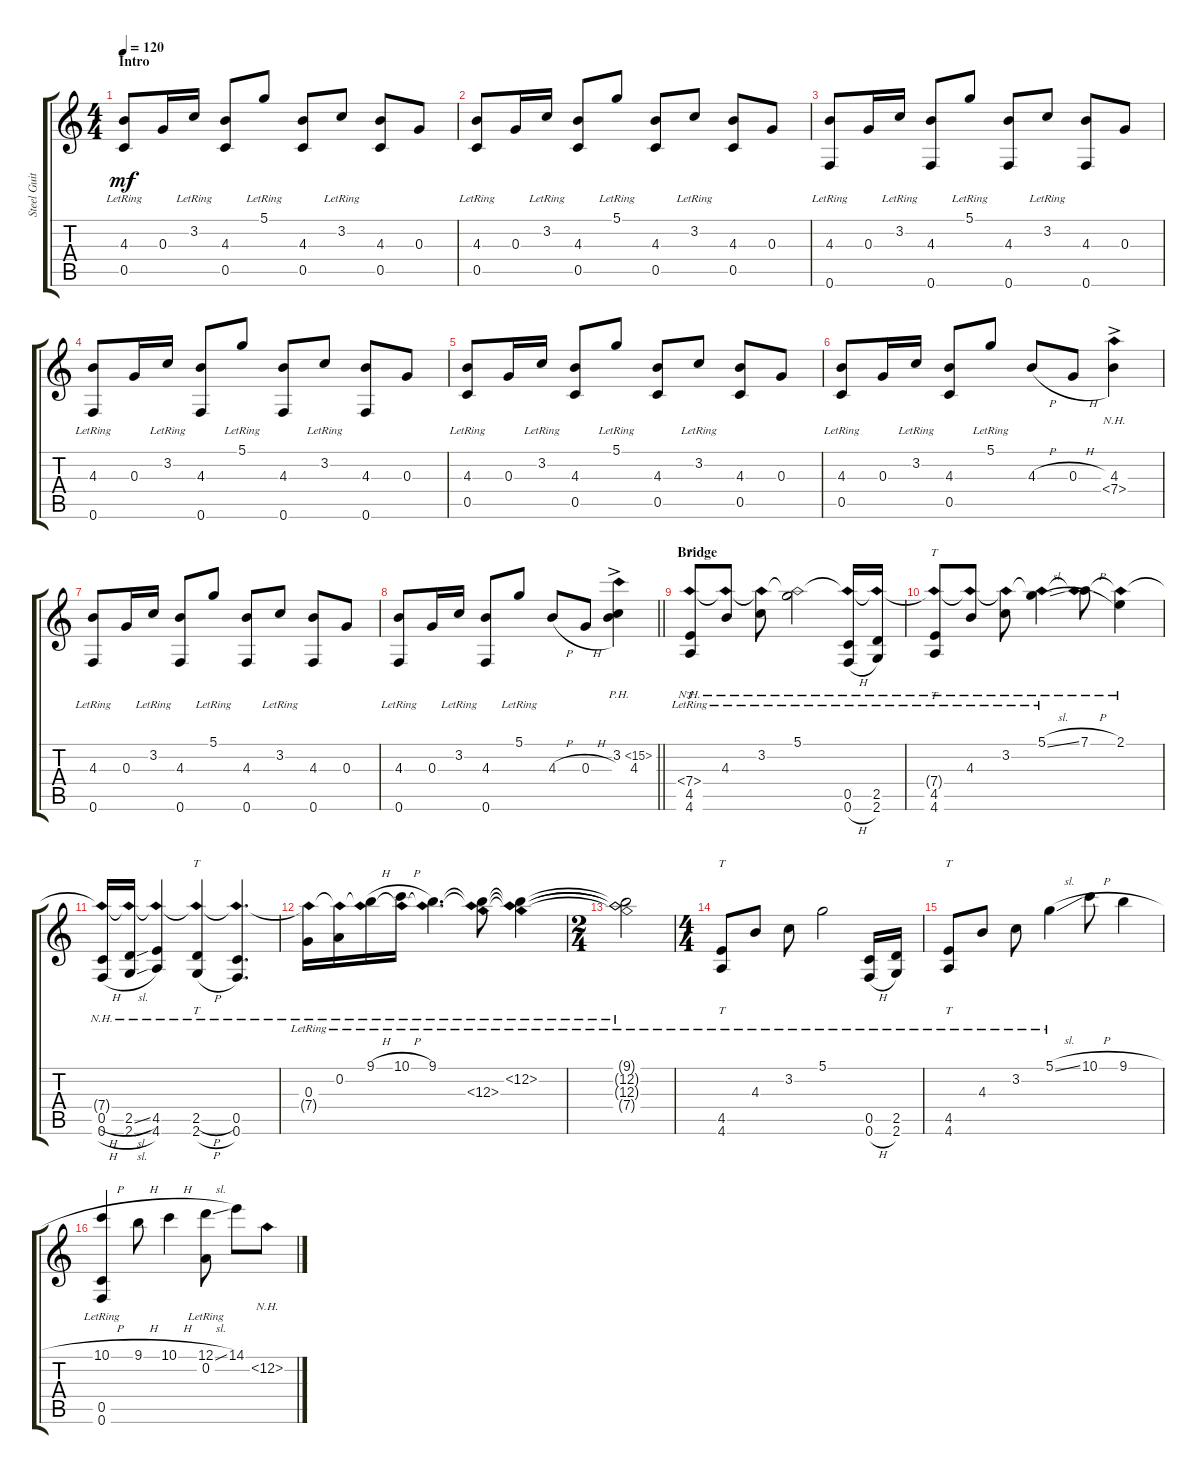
\track ("Steel Guitar" "Steel Guit") {instrument acousticguitarsteel}
\staff {score tabs}
\tuning (D4 A3 G3 D3 C3 F2) {hide}
\ts (4 4)
\section ("" "Intro")
\tempo 120
\clef g2
\ks c
(4.3 0.5{lr}).8{dy mf instrument acousticguitarsteel} 0.3.16 3.2{lr}.16 (4.3 0.5).8 5.1{lr}.8 (4.3 0.5).8 3.2{lr}.8 (4.3 0.5).8 0.3.8 |
(4.3 0.5{lr}).8 0.3.16 3.2{lr}.16 (4.3 0.5).8 5.1{lr}.8 (4.3 0.5).8 3.2{lr}.8 (4.3 0.5).8 0.3.8 |
(4.3 0.6{lr}).8 0.3.16 3.2{lr}.16 (4.3 0.6).8 5.1{lr}.8 (4.3 0.6).8 3.2{lr}.8 (4.3 0.6).8 0.3.8 |
(4.3 0.6{lr}).8 0.3.16 3.2{lr}.16 (4.3 0.6).8 5.1{lr}.8 (4.3 0.6).8 3.2{lr}.8 (4.3 0.6).8 0.3.8 |
(4.3 0.5{lr}).8 0.3.16 3.2{lr}.16 (4.3 0.5).8 5.1{lr}.8 (4.3 0.5).8 3.2{lr}.8 (4.3 0.5).8 0.3.8 |
(4.3 0.5{lr}).8 0.3.16 3.2{lr}.16 (4.3 0.5).8 5.1{lr}.8 4.3{h}.8 0.3{h}.8 (4.3 7.4{nh ac}).4 |
(4.3 0.6{lr}).8 0.3.16 3.2{lr}.16 (4.3 0.6).8 5.1{lr}.8 (4.3 0.6).8 3.2{lr}.8 (4.3 0.6).8 0.3.8 |
\barLineRight lightlight
(4.3 0.6{lr}).8 0.3.16 3.2{lr}.16 (4.3 0.6).8 5.1{lr}.8 4.3{h}.8 0.3{h}.8 (3.2{ph 12 ac} 4.3).4 |
\section ("" "Bridge")
(7.4{nh lr} 4.5{lr} 4.6{lr}).8{tt} (4.3{lr} 7.4{nh lr t}).8 (3.2{lr} 7.4{nh lr t}).8 (5.1{lr} 7.4{nh lr t}).2 (7.4{nh lr t} 0.5{lr} 0.6{h lr}).16 (7.4{nh lr t} 2.5{lr} 2.6{lr}).16 |
(7.4{nh t} 4.5{lr} 4.6{lr}).8{tt} (4.3{lr} 7.4{nh lr t}).8 (3.2{lr} 7.4{nh lr t}).8 (5.1{sl lr} 7.4{nh lr t}).4 (7.1{h} 7.4{nh t}).8 (2.1 7.4{nh t}).4 |
(7.4{nh t} 0.5{h} 0.6{h}).16 (7.4{nh t} 2.5{sl} 2.6{sl}).16 (7.4{nh t} 4.5 4.6).4 (7.4{nh t} 2.5{h} 2.6{h}).4{tt} (7.4{nh t} 0.5 0.6).4{d} |
(0.3{lr} 7.4{nh t}).16 (0.2{lr} 7.4{nh t}).16 (9.1{h lr} 7.4{nh t}).16 (10.1{h lr} 7.4{nh t}).16 (9.1{lr} 7.4{nh t}).4{d} (9.1{lr t} 12.3{nh} 7.4{nh t}).8 (9.1{lr t} 12.2{nh} 12.3{nh t} 7.4{nh t}).4 |
\ts (2 4)
(9.1{lr t} 12.2{nh t} 12.3{nh t} 7.4{nh t}).2 |
\ts (4 4)
(4.5{lr} 4.6{lr}).8{tt} 4.3{lr}.8 3.2{lr}.8 5.1{lr}.2 (0.5{lr} 0.6{h lr}).16 (2.5{lr} 2.6{lr}).16 |
(4.5{lr} 4.6{lr}).8{tt} 4.3{lr}.8 3.2{lr}.8 5.1{sl lr}.4 10.1{h}.8 9.1{h}.4 |
(10.1{h} 0.5{lr} 0.6{lr}).4 9.1{h}.8 10.1{h}.4 (12.1{sl} 0.2{lr}).8 14.1.8 12.2{nh}.8
